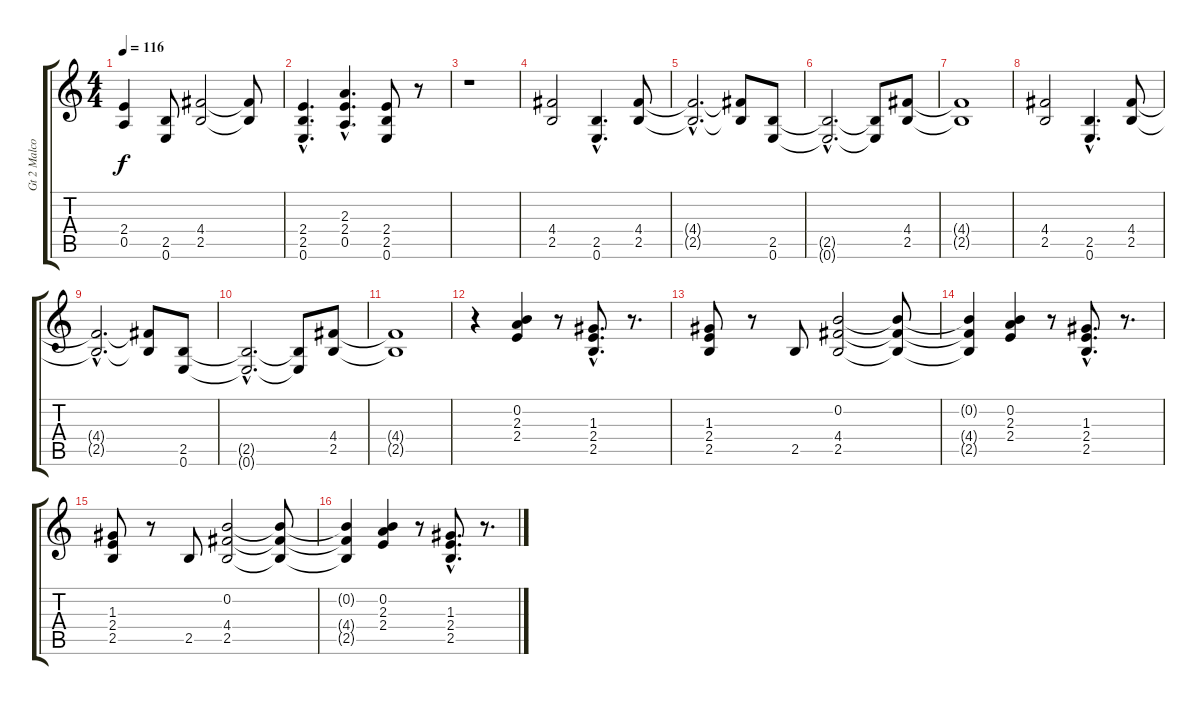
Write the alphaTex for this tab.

\track ("Gt 2 Malcolm" "Gt 2 Malco") {instrument overdrivenguitar}
\staff {score tabs}
\tuning (E4 B3 G3 D3 A2 E2) {hide}
\ts (4 4)
\tempo 116
\clef g2
\ks c
(2.4 0.5).4{dy f} (2.5 0.6).8 (4.4 2.5).2 (4.4{t} 2.5{t}).8 |
(2.4{hac} 2.5{hac} 0.6{hac}).4{d} (2.3{hac} 2.4{hac} 0.5{hac}).4{d} (2.4 2.5 0.6).8 r.8 |
r.1 |
(4.4 2.5).2 (2.5{hac} 0.6{hac}).4{d} (4.4 2.5).8 |
(4.4{hac t} 2.5{hac t}).2{d} (4.4{t} 2.5{t}).8 (2.5 0.6).8 |
(2.5{hac t} 0.6{hac t}).2{d} (2.5{t} 0.6{t}).8 (4.4 2.5).8 |
(4.4{t} 2.5{t}).1 |
(4.4 2.5).2 (2.5{hac} 0.6{hac}).4{d} (4.4 2.5).8 |
(4.4{hac t} 2.5{hac t}).2{d} (4.4{t} 2.5{t}).8 (2.5 0.6).8 |
(2.5{hac t} 0.6{hac t}).2{d} (2.5{t} 0.6{t}).8 (4.4 2.5).8 |
(4.4{t} 2.5{t}).1 |
r.4 (0.2 2.3 2.4).4 r.8 (1.3{hac} 2.4{hac} 2.5{hac}).8{d} r.8{d} |
(1.3 2.4 2.5).8 r.8 2.5.8 (0.2 4.4 2.5).2 (0.2{t} 4.4{t} 2.5{t}).8 |
(0.2{t} 4.4{t} 2.5{t}).4 (0.2 2.3 2.4).4 r.8 (1.3{hac} 2.4{hac} 2.5{hac}).8{d} r.8{d} |
(1.3 2.4 2.5).8 r.8 2.5.8 (0.2 4.4 2.5).2 (0.2{t} 4.4{t} 2.5{t}).8 |
(0.2{t} 4.4{t} 2.5{t}).4 (0.2 2.3 2.4).4 r.8 (1.3{hac} 2.4{hac} 2.5{hac}).8{d} r.8{d}
